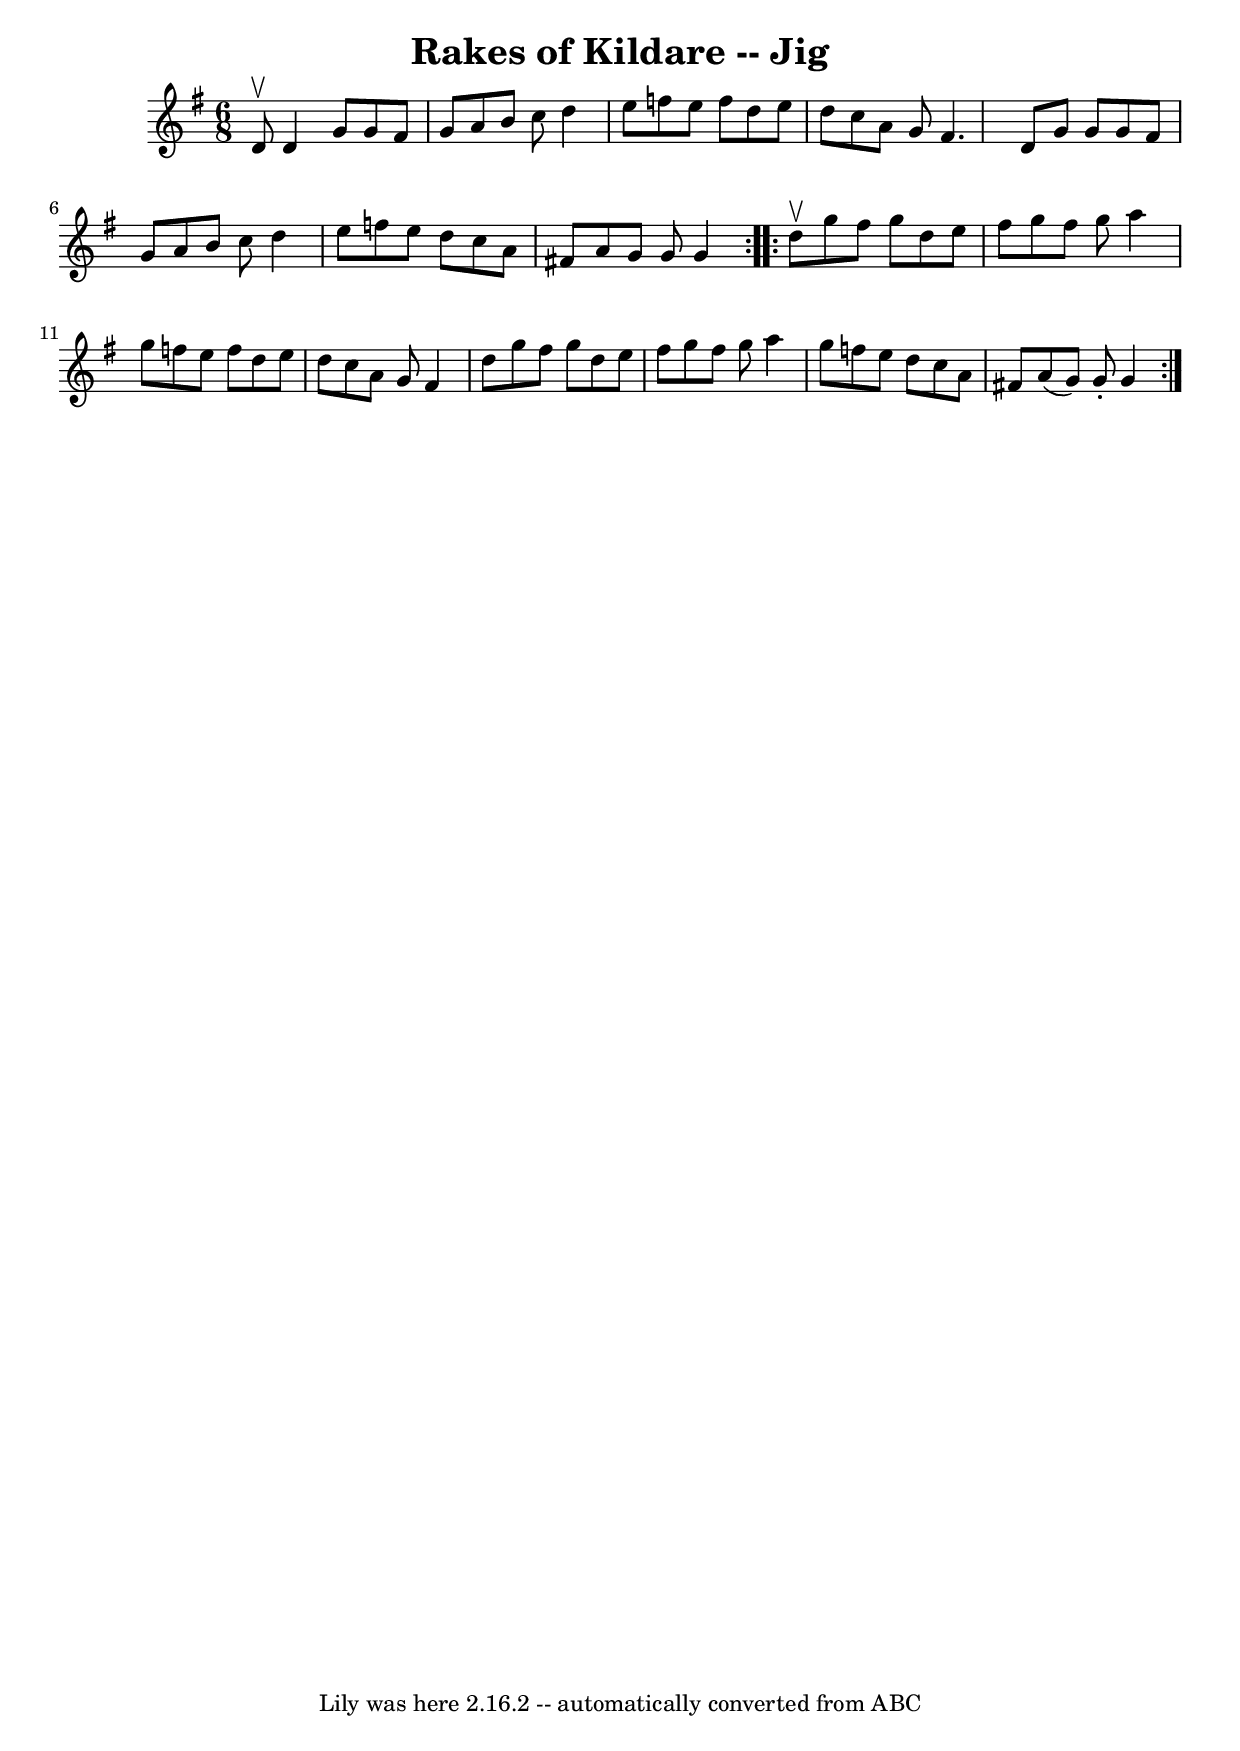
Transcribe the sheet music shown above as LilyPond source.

\version "2.16.2"
\include "Mammoth.ily"
\header {
  %% book = "Ryan's Mammoth Collection"
  crossRefNumber = "1"
  footnotes = "\\\\89 462"
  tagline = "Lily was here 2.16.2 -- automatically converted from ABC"
  title = "Rakes of Kildare -- Jig"

}
voicedefault =  {



  \repeat volta 2 {

    \time 6/8 
    \key g \major
 d'8^\upbow |
    d'4 g'8 g'8 fis'8   
    g'8    |
    a'8 b'8 c''8 d''4 e''8    |
    f''8    
    e''8 f''8 d''8 e''8 d''8    |
    c''8 a'8 g'8 fis'4. 
    |
    d'8 g'8 g'8 g'8 fis'8 g'8    |
    a'8    
    b'8 c''8 d''4 e''8    |
    f''8 e''8 d''8 c''8 a'8   
    fis'!8    |
    a'8 g'8 g'8 g'4  
  }     
  \repeat volta 2 {
    d''8 
    ^\upbow |
    g''8 fis''8 g''8 d''8 e''8 fis''8    
    |
    g''8 fis''8 g''8 a''4 g''8    |
    f''8 e''8    
    f''8 d''8 e''8 d''8    |
    c''8 a'8 g'8 fis'4 d''8  
    |
    g''8 fis''8 g''8 d''8 e''8 fis''8    |
    
    g''8 fis''8 g''8 a''4 g''8    |
    f''8 e''8 d''8    
    c''8 a'8 fis'!8    |
    a'8 (g'8) g'8 -. g'4  
  }   

}

\score{
  <<

    \context Staff="default"
    {
      \voicedefault 
      
    }

  >>
  \layout {
    
  }
  \midi {
  }

}
